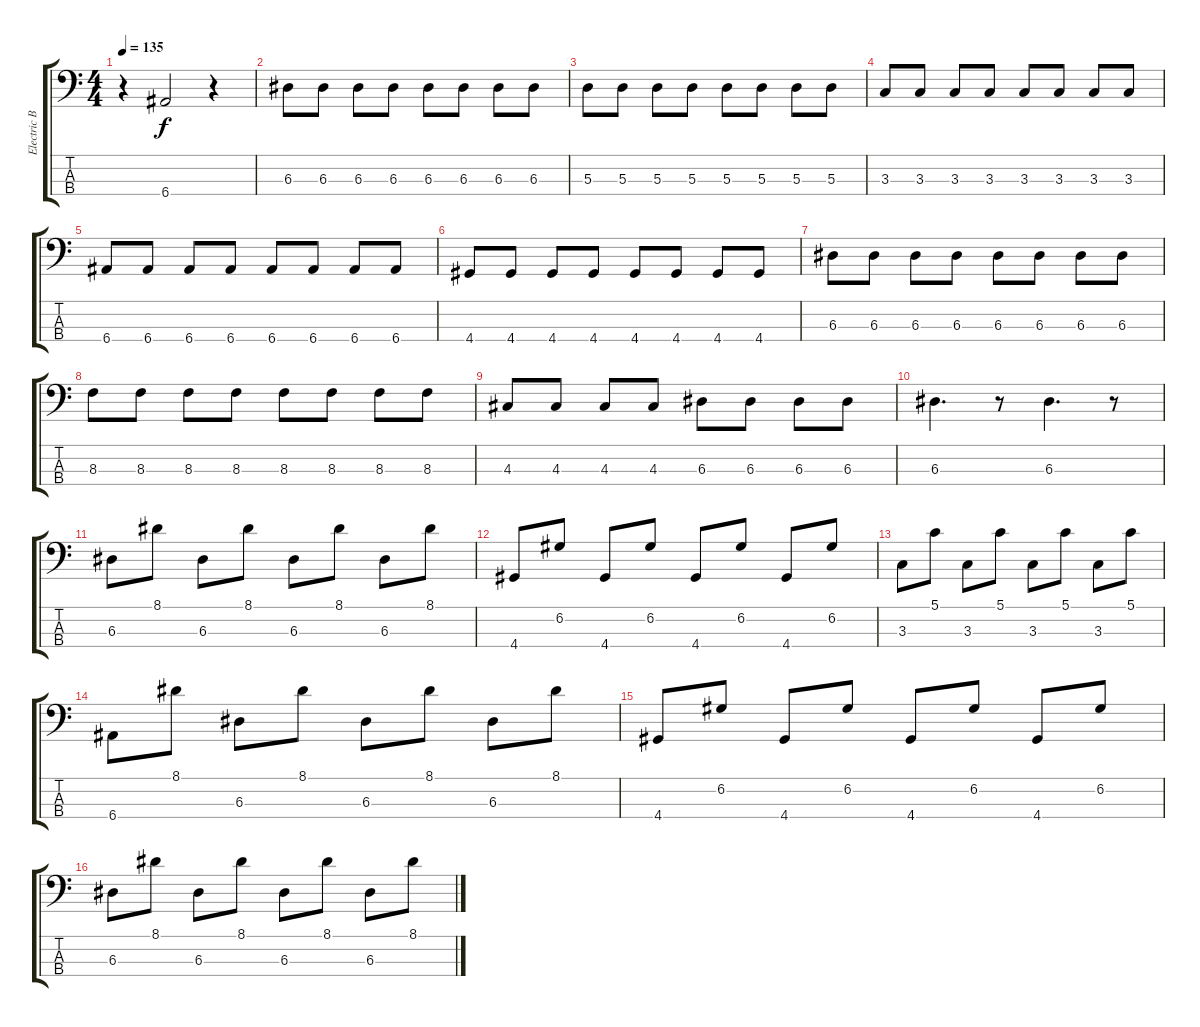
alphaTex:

\track ("Electric Bass" "Electric B") {instrument electricbassfinger}
\staff {score tabs}
\tuning (G2 D2 A1 E1) {hide}
\ts (4 4)
\tempo 135
\clef f4
\ks c
r.4{dy f} 6.4.2 r.4 |
6.3.8 6.3.8 6.3.8 6.3.8 6.3.8 6.3.8 6.3.8 6.3.8 |
5.3.8 5.3.8 5.3.8 5.3.8 5.3.8 5.3.8 5.3.8 5.3.8 |
3.3.8 3.3.8 3.3.8 3.3.8 3.3.8 3.3.8 3.3.8 3.3.8 |
6.4.8 6.4.8 6.4.8 6.4.8 6.4.8 6.4.8 6.4.8 6.4.8 |
4.4.8 4.4.8 4.4.8 4.4.8 4.4.8 4.4.8 4.4.8 4.4.8 |
6.3.8 6.3.8 6.3.8 6.3.8 6.3.8 6.3.8 6.3.8 6.3.8 |
8.3.8 8.3.8 8.3.8 8.3.8 8.3.8 8.3.8 8.3.8 8.3.8 |
4.3.8 4.3.8 4.3.8 4.3.8 6.3.8 6.3.8 6.3.8 6.3.8 |
6.3.4{d} r.8 6.3.4{d} r.8 |
6.3.8 8.1.8 6.3.8 8.1.8 6.3.8 8.1.8 6.3.8 8.1.8 |
4.4.8 6.2.8 4.4.8 6.2.8 4.4.8 6.2.8 4.4.8 6.2.8 |
3.3.8 5.1.8 3.3.8 5.1.8 3.3.8 5.1.8 3.3.8 5.1.8 |
6.4.8 8.1.8 6.3.8 8.1.8 6.3.8 8.1.8 6.3.8 8.1.8 |
4.4.8 6.2.8 4.4.8 6.2.8 4.4.8 6.2.8 4.4.8 6.2.8 |
6.3.8 8.1.8 6.3.8 8.1.8 6.3.8 8.1.8 6.3.8 8.1.8
